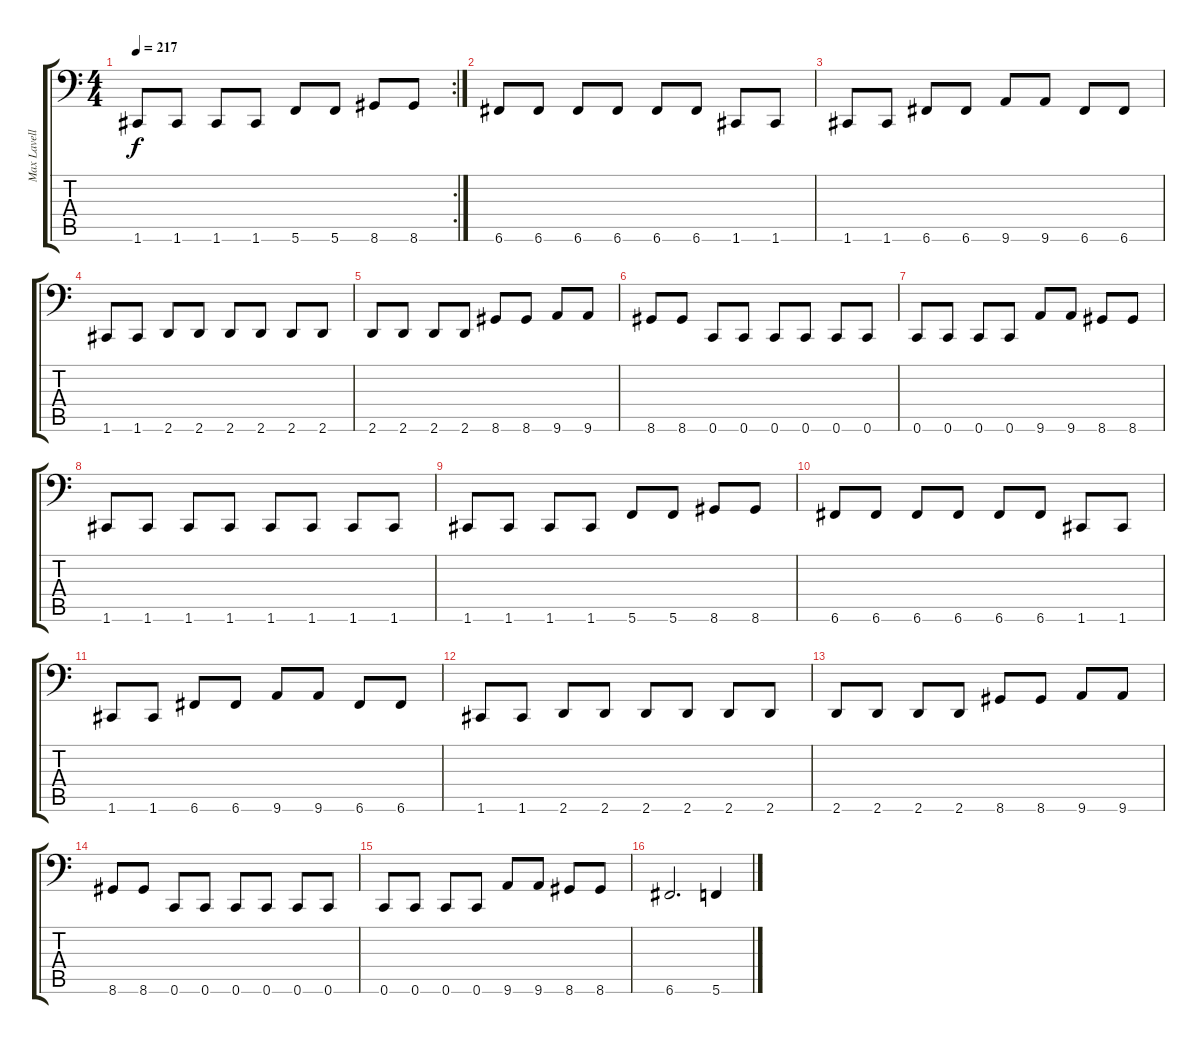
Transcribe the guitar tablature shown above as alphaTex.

\track ("Max Lavelle (Bass)" "Max Lavell") {instrument electricbasspick}
\staff {score tabs}
\tuning (C3 G2 Eb2 Bb1 F1 C1) {hide}
\rc 2
\ts (4 4)
\tempo 217
\clef f4
\ks c
1.6.8{dy f} 1.6.8 1.6.8 1.6.8 5.6.8 5.6.8 8.6.8 8.6.8 |
6.6.8 6.6.8 6.6.8 6.6.8 6.6.8 6.6.8 1.6.8 1.6.8 |
1.6.8 1.6.8 6.6.8 6.6.8 9.6.8 9.6.8 6.6.8 6.6.8 |
1.6.8 1.6.8 2.6.8 2.6.8 2.6.8 2.6.8 2.6.8 2.6.8 |
2.6.8 2.6.8 2.6.8 2.6.8 8.6.8 8.6.8 9.6.8 9.6.8 |
8.6.8 8.6.8 0.6.8 0.6.8 0.6.8 0.6.8 0.6.8 0.6.8 |
0.6.8 0.6.8 0.6.8 0.6.8 9.6.8 9.6.8 8.6.8 8.6.8 |
1.6.8 1.6.8 1.6.8 1.6.8 1.6.8 1.6.8 1.6.8 1.6.8 |
1.6.8 1.6.8 1.6.8 1.6.8 5.6.8 5.6.8 8.6.8 8.6.8 |
6.6.8 6.6.8 6.6.8 6.6.8 6.6.8 6.6.8 1.6.8 1.6.8 |
1.6.8 1.6.8 6.6.8 6.6.8 9.6.8 9.6.8 6.6.8 6.6.8 |
1.6.8 1.6.8 2.6.8 2.6.8 2.6.8 2.6.8 2.6.8 2.6.8 |
2.6.8 2.6.8 2.6.8 2.6.8 8.6.8 8.6.8 9.6.8 9.6.8 |
8.6.8 8.6.8 0.6.8 0.6.8 0.6.8 0.6.8 0.6.8 0.6.8 |
0.6.8 0.6.8 0.6.8 0.6.8 9.6.8 9.6.8 8.6.8 8.6.8 |
6.6.2{d} 5.6.4
